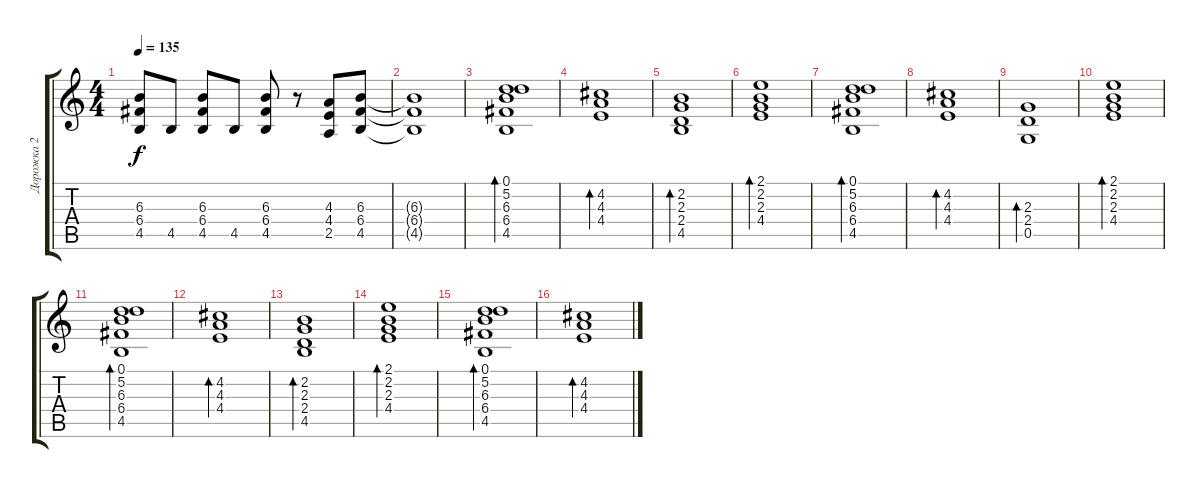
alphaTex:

\track ("Дорожка 2" "Дорожка 2") {instrument distortionguitar}
\staff {score tabs}
\tuning (D4 A3 F3 C3 G2 D2) {hide}
\ts (4 4)
\tempo 135
\clef g2
\ks c
(6.3{t} 6.4{t} 4.5{t}).8{dy f} 4.5.8 (6.3 6.4 4.5).8 4.5.8 (6.3 6.4 4.5).8 r.8 (4.3 4.4 2.5).8 (6.3 6.4 4.5).8 |
(6.3{t} 6.4{t} 4.5{t}).1 |
(0.1 5.2 6.3 6.4 4.5).1{bd 240 instrument acousticguitarnylon} |
(4.2 4.3 4.4).1{bd 240} |
(2.2 2.3 2.4 4.5).1{bd 240} |
(2.1 2.2 2.3 4.4).1{bd 240} |
(0.1 5.2 6.3 6.4 4.5).1{bd 240 instrument acousticguitarnylon} |
(4.2 4.3 4.4).1{bd 240} |
(2.3 2.4 0.5).1{bd 240} |
(2.1 2.2 2.3 4.4).1{bd 240} |
(0.1 5.2 6.3 6.4 4.5).1{bd 240 instrument acousticguitarnylon} |
(4.2 4.3 4.4).1{bd 240} |
(2.2 2.3 2.4 4.5).1{bd 240} |
(2.1 2.2 2.3 4.4).1{bd 240} |
(0.1 5.2 6.3 6.4 4.5).1{bd 240 instrument acousticguitarnylon} |
(4.2 4.3 4.4).1{bd 240}
